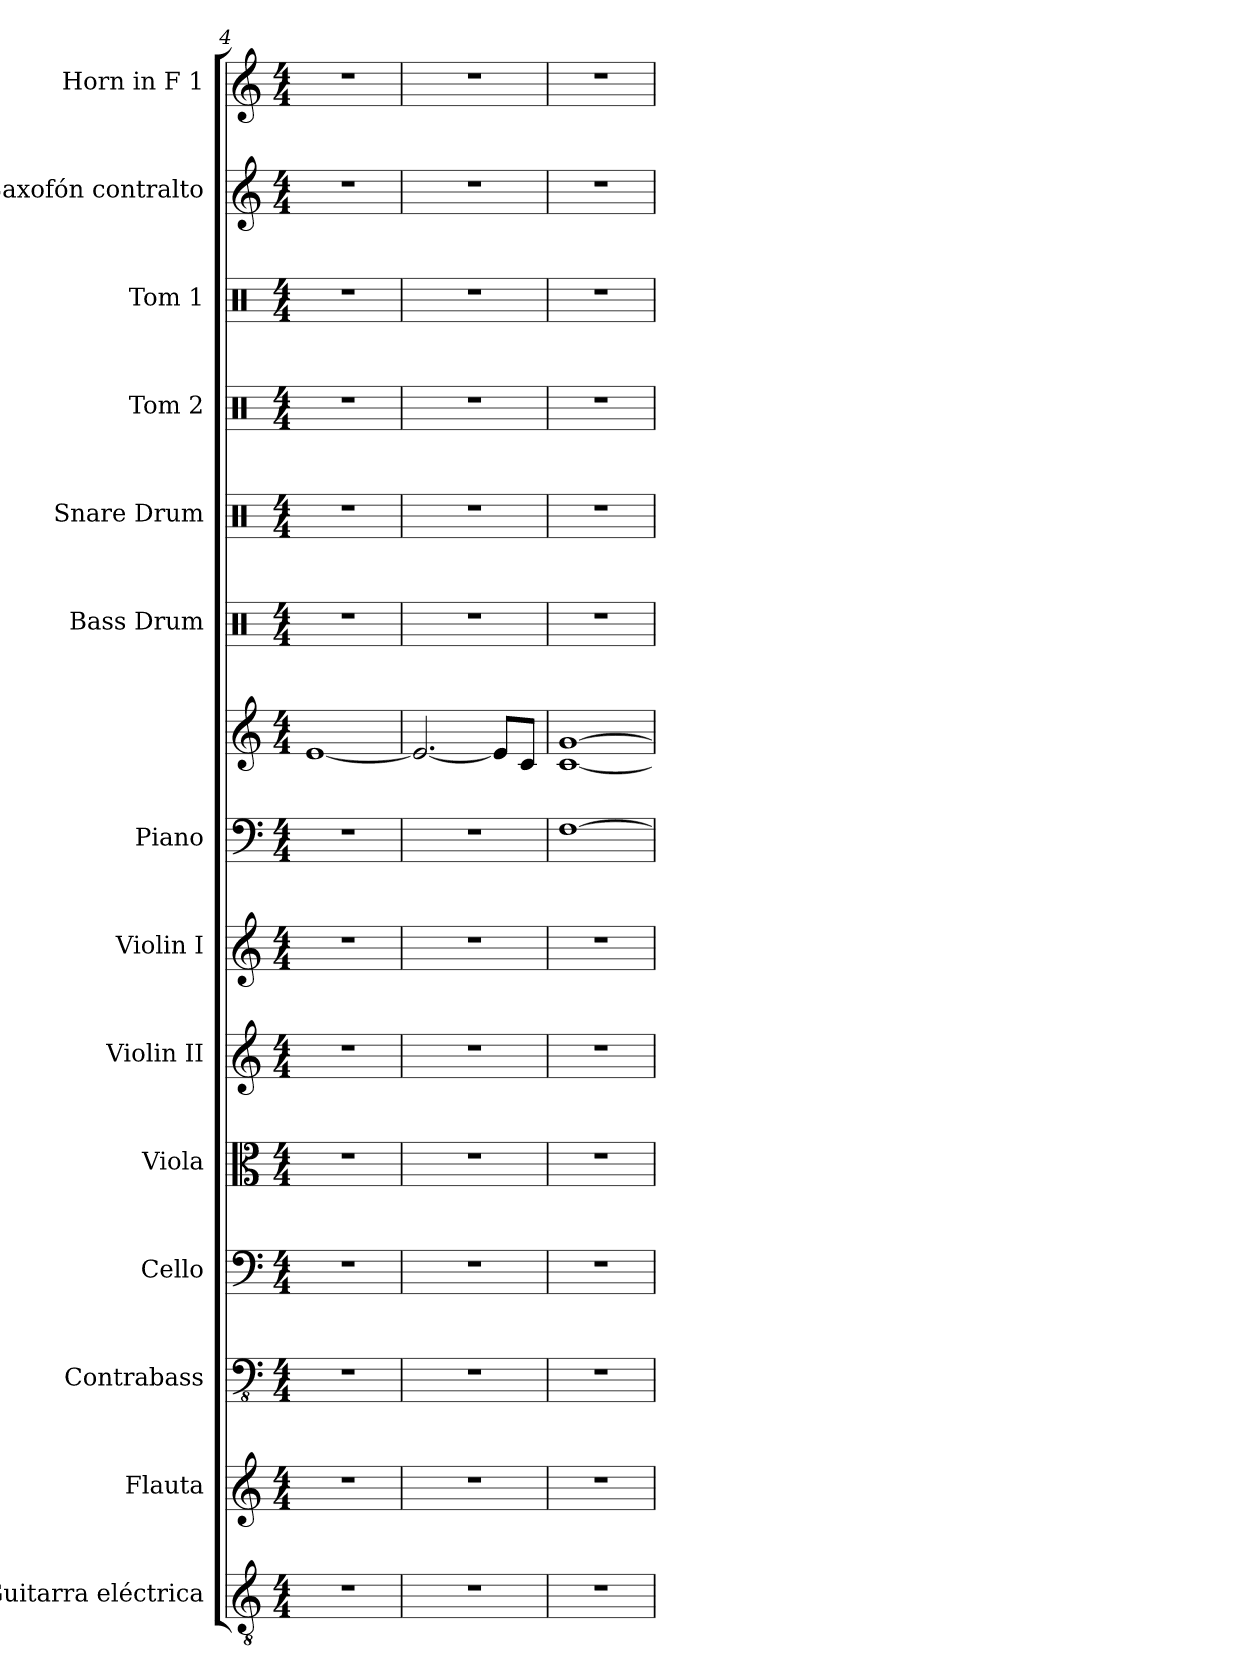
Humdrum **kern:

**kern	**kern	**kern	**kern	**kern	**kern	**kern	**kern	**kern	**kern	**kern	**kern	**kern	**kern	**kern
*part14	*part13	*part12	*part11	*part10	*part9	*part8	*part7	*part7	*part6	*part5	*part4	*part3	*part2	*part1
*staff15	*staff14	*staff13	*staff12	*staff11	*staff10	*staff9	*staff8	*staff7	*staff6	*staff5	*staff4	*staff3	*staff2	*staff1
*I"Guitarra eléctrica	*I"Flauta	*I"Contrabass	*I"Cello	*I"Viola	*I"Violin II	*I"Violin I	*I"Piano	*	*I"Bass Drum	*I"Snare Drum	*I"Tom 2	*I"Tom 1	*I"Saxofón contralto	*I"Horn in F 1
*I'Guit. El.	*I'Fl.	*I'Cb.	*	*I'Vla.	*I'Vln. II	*I'Vln. I	*I'Pno.	*	*I'B. Dr.	*I'S.Dr.	*I'Tom 2	*I'Tom 1	*I'Sax. Ctrl.	*I'Hn. 1
*clefGv2	*clefG2	*clefFv4	*clefF4	*clefC3	*clefG2	*clefG2	*clefF4	*clefG2	*clefX	*clefX	*clefX	*clefX	*clefG2	*clefG2
*	*	*ITrd7c12	*	*	*	*	*	*	*	*	*	*	*ITrd5c9	*ITrd4c7
*k[]	*k[]	*k[]	*k[]	*k[]	*k[]	*k[]	*k[]	*k[]	*k[]	*k[]	*k[]	*k[]	*k[b-e-a-]	*k[b-]
*M4/4	*M4/4	*M4/4	*M4/4	*M4/4	*M4/4	*M4/4	*M4/4	*M4/4	*M4/4	*M4/4	*M4/4	*M4/4	*M4/4	*M4/4
=4	=4	=4	=4	=4	=4	=4	=4	=4	=4	=4	=4	=4	=4	=4
1r	1r	1r	1r	1r	1r	1r	1r	[1e	1r	1r	1r	1r	1r	1r
=5	=5	=5	=5	=5	=5	=5	=5	=5	=5	=5	=5	=5	=5	=5
1r	1r	1r	1r	1r	1r	1r	1r	2.e/_	1r	1r	1r	1r	1r	1r
.	.	.	.	.	.	.	.	8e/L]	.	.	.	.	.	.
.	.	.	.	.	.	.	.	8c/J	.	.	.	.	.	.
=6	=6	=6	=6	=6	=6	=6	=6	=6	=6	=6	=6	=6	=6	=6
1r	1r	1r	1r	1r	1r	1r	[1F	[1c [1g	1r	1r	1r	1r	1r	1r
=	=	=	=	=	=	=	=	=	=	=	=	=	=	=
*-	*-	*-	*-	*-	*-	*-	*-	*-	*-	*-	*-	*-	*-	*-
